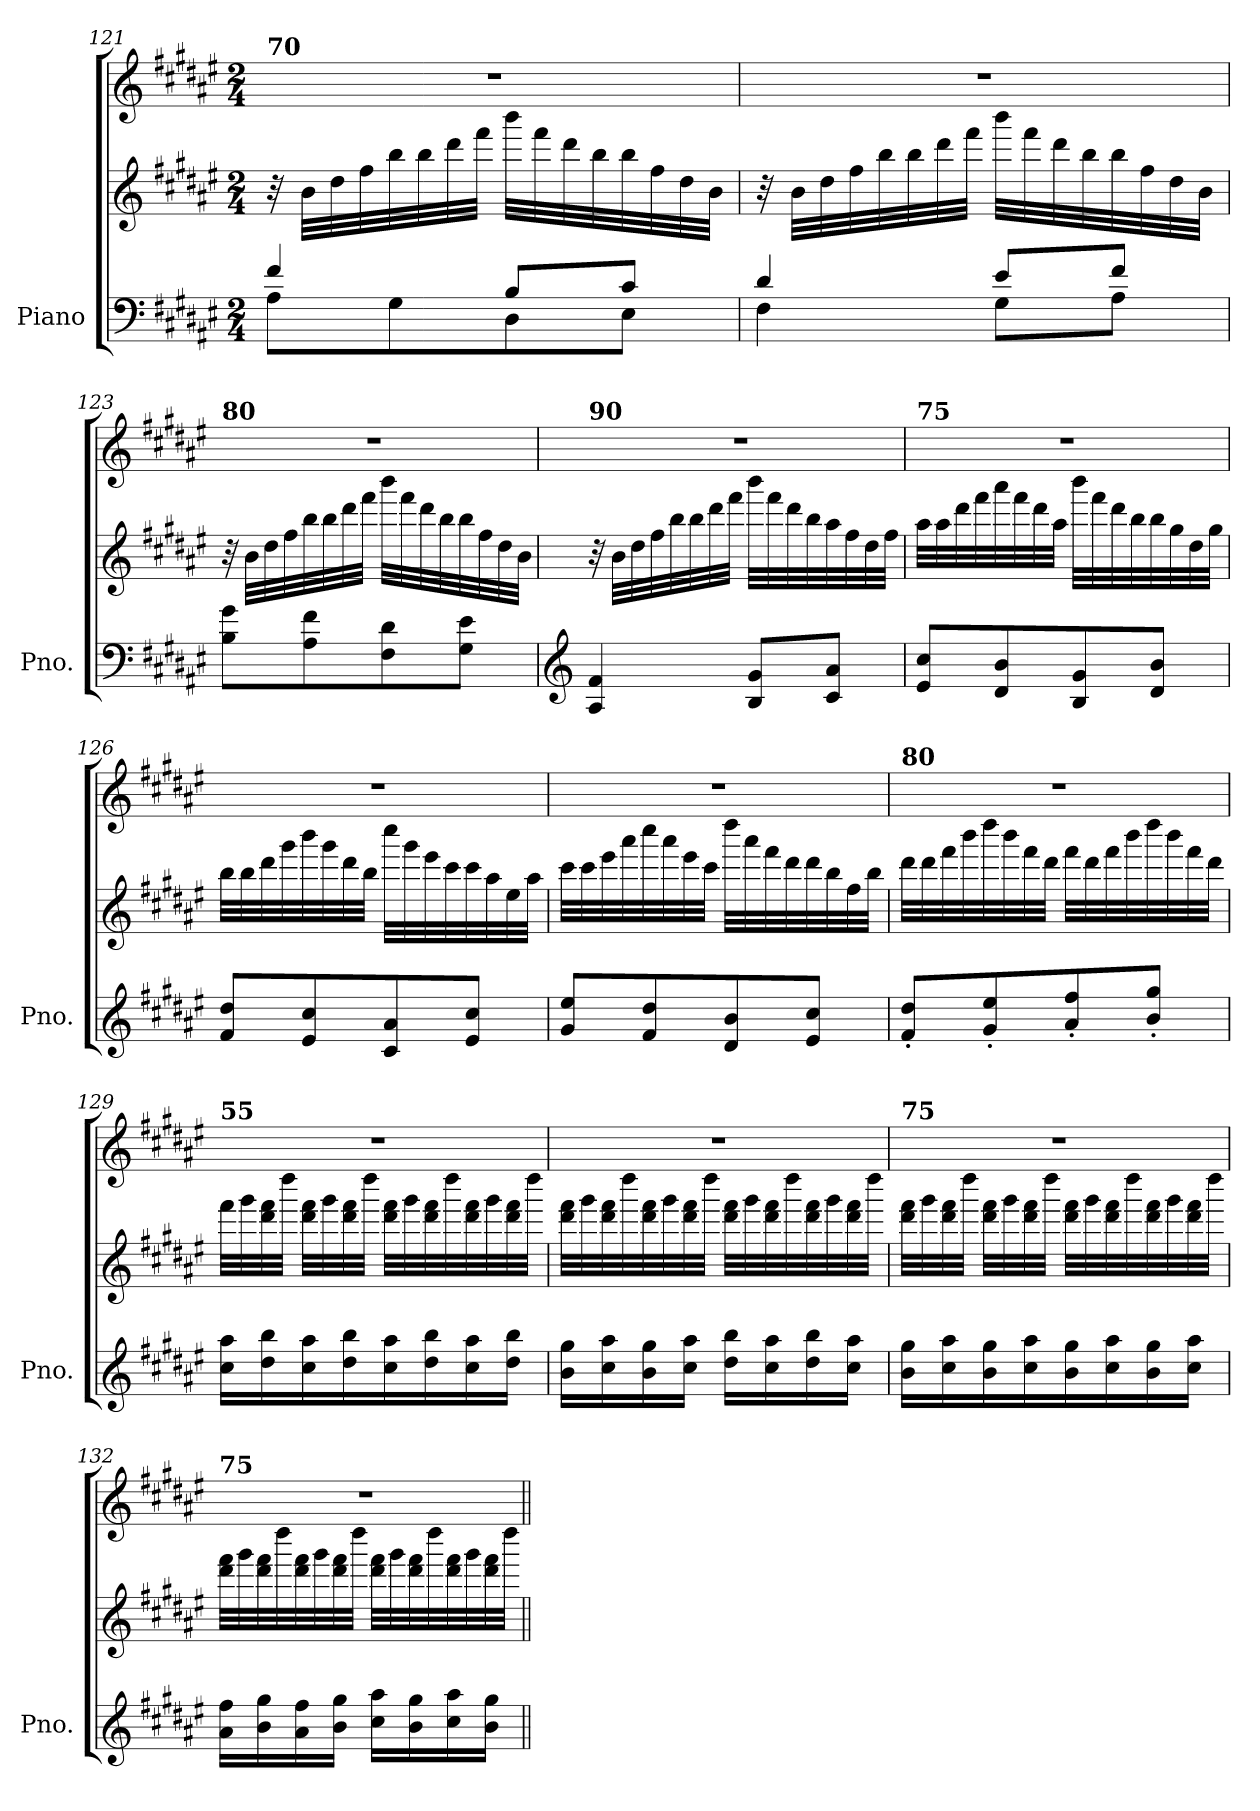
**kern	**kern	**kern	**dynam
*part1	*part1	*part1	*part1
*staff3	*staff2	*staff1	*staff1/2/3
*I"Piano	*	*	*
*I'Pno.	*	*	*
*clefF4	*clefG2	*clefG2	*
*k[f#c#g#d#a#e#]	*k[f#c#g#d#a#e#]	*k[f#c#g#d#a#e#]	*
*M2/4	*M2/4	*M2/4	*
=121	=121	=121	=121
*^	*	*	*
!	!	!	!LO:TX:a:B:t=70	!
8A#\L	4f#/	32r	2r	.
.	.	32b\LLL	.	.
.	.	32dd#\	.	.
.	.	32ff#\	.	.
8G#\	.	32bb\	.	.
.	.	32bb\	.	.
.	.	32ddd#\	.	.
.	.	32fff#\JJJ	.	.
8D#\	8B/L	32bbb\LLL	.	.
.	.	32fff#\	.	.
.	.	32ddd#\	.	.
.	.	32bb\	.	.
8E#\J	8c#/J	32bb\	.	.
.	.	32ff#\	.	.
.	.	32dd#\	.	.
.	.	32b\JJJ	.	.
=122	=122	=122	=122	=122
4F#\	4d#/	32r	2r	.
.	.	32b\LLL	.	.
.	.	32dd#\	.	.
.	.	32ff#\	.	.
.	.	32bb\	.	.
.	.	32bb\	.	.
.	.	32ddd#\	.	.
.	.	32fff#\JJJ	.	.
8G#\L	8e#/L	32bbb\LLL	.	.
.	.	32fff#\	.	.
.	.	32ddd#\	.	.
.	.	32bb\	.	.
8A#\J	8f#/J	32bb\	.	.
.	.	32ff#\	.	.
.	.	32dd#\	.	.
.	.	32b\JJJ	.	.
*v	*v	*	*	*
!!LO:LB:g=z
=123	=123	=123	=123
!	!	!LO:TX:a:B:t=80	!
8B\ 8g#\L	32r	2r	.
.	32b\LLL	.	.
.	32dd#\	.	.
.	32ff#\	.	.
8A#\ 8f#\	32bb\	.	.
.	32bb\	.	.
.	32ddd#\	.	.
.	32fff#\JJJ	.	.
8F#\ 8d#\	32bbb\LLL	.	.
.	32fff#\	.	.
.	32ddd#\	.	.
.	32bb\	.	.
8G#\ 8e#\J	32bb\	.	.
.	32ff#\	.	.
.	32dd#\	.	.
.	32b\JJJ	.	.
=124	=124	=124	=124
*clefG2	*	*	*
!	!	!LO:TX:a:B:t=90	!
4A#/ 4f#/	32r	2r	.
.	32b\LLL	.	.
.	32dd#\	.	.
.	32ff#\	.	.
.	32bb\	.	.
.	32bb\	.	.
.	32ddd#\	.	.
.	32fff#\JJJ	.	.
8B/ 8g#/L	32bbb\LLL	.	.
.	32fff#\	.	.
.	32ddd#\	.	.
.	32bb\	.	.
8c#/ 8a#/J	32aa#\	.	.
.	32ff#\	.	.
.	32dd#\	.	.
.	32ff#\JJJ	.	.
=125	=125	=125	=125
!	!	!LO:TX:a:B:t=75	!
8e#/ 8cc#/L	32aa#\LLL	2r	.
.	32aa#\	.	.
.	32ddd#\	.	.
.	32fff#\	.	.
8d#/ 8b/	32aaa#\	.	.
.	32fff#\	.	.
.	32ddd#\	.	.
.	32aa#\JJJ	.	.
8B/ 8g#/	32bbb\LLL	.	.
.	32fff#\	.	.
.	32ddd#\	.	.
.	32bb\	.	.
8d#/ 8b/J	32bb\	.	.
.	32gg#\	.	.
.	32dd#\	.	.
.	32gg#\JJJ	.	.
!!LO:LB:g=z
=126	=126	=126	=126
8f#/ 8dd#/L	32bb\LLL	2r	.
.	32bb\	.	.
.	32ddd#\	.	.
.	32ggg#\	.	.
8e#/ 8cc#/	32bbb\	.	.
.	32ggg#\	.	.
.	32ddd#\	.	.
.	32bb\JJJ	.	.
8c#/ 8a#/	32cccc#\LLL	.	.
.	32ggg#\	.	.
.	32eee#\	.	.
.	32ccc#\	.	.
8e#/ 8cc#/J	32ccc#\	.	.
.	32aa#\	.	.
.	32ee#\	.	.
.	32aa#\JJJ	.	.
=127	=127	=127	=127
8g#/ 8ee#/L	32ccc#\LLL	2r	.
.	32ccc#\	.	.
.	32eee#\	.	.
.	32aaa#\	.	.
8f#/ 8dd#/	32cccc#\	.	.
.	32aaa#\	.	.
.	32eee#\	.	.
.	32ccc#\JJJ	.	.
8d#/ 8b/	32dddd#\LLL	.	.
.	32aaa#\	.	.
.	32fff#\	.	.
.	32ddd#\	.	.
8e#/ 8cc#/J	32ddd#\	.	.
.	32bb\	.	.
.	32ff#\	.	.
.	32bb\JJJ	.	.
=128	=128	=128	=128
!	!	!LO:TX:a:B:t=80	!
8f#/' 8dd#/'L	32ddd#\LLL	2r	.
.	32ddd#\	.	.
.	32fff#\	.	.
.	32bbb\	.	.
8g#/' 8ee#/'	32dddd#\	.	.
.	32bbb\	.	.
.	32fff#\	.	.
.	32ddd#\JJJ	.	.
8a#/' 8ff#/'	32fff#\LLL	.	.
.	32ddd#\	.	.
.	32fff#\	.	.
.	32bbb\	.	.
8b/' 8gg#/'J	32dddd#\	.	.
.	32bbb\	.	.
.	32fff#\	.	.
.	32ddd#\JJJ	.	.
!!LO:PB:g=z
=129	=129	=129	=129
!	!	!LO:TX:a:B:t=55	!
!	!	!	!LO:DY:b=2
16cc#\ 16aa#\LL	32fff#\LLL	2r	other-dynamics
.	32ggg#\	.	.
16dd#\ 16bb\	32ddd#\ 32fff#\	.	.
.	32dddd#\JJJ	.	.
16cc#\ 16aa#\	32ddd#\ 32fff#\LLL	.	.
.	32ggg#\	.	.
16dd#\ 16bb\	32ddd#\ 32fff#\	.	.
.	32dddd#\JJJ	.	.
16cc#\ 16aa#\	32ddd#\ 32fff#\LLL	.	.
.	32ggg#\	.	.
16dd#\ 16bb\	32ddd#\ 32fff#\	.	.
.	32dddd#\	.	.
16cc#\ 16aa#\	32ddd#\ 32fff#\	.	.
.	32ggg#\	.	.
16dd#\ 16bb\JJ	32ddd#\ 32fff#\	.	.
.	32dddd#\JJJ	.	.
=130	=130	=130	=130
16b\ 16gg#\LL	32ddd#\ 32fff#\LLL	2r	.
.	32ggg#\	.	.
16cc#\ 16aa#\	32ddd#\ 32fff#\	.	.
.	32dddd#\	.	.
16b\ 16gg#\	32ddd#\ 32fff#\	.	.
.	32ggg#\	.	.
16cc#\ 16aa#\JJ	32ddd#\ 32fff#\	.	.
.	32dddd#\JJJ	.	.
16dd#\ 16bb\LL	32ddd#\ 32fff#\LLL	.	.
.	32ggg#\	.	.
16cc#\ 16aa#\	32ddd#\ 32fff#\	.	.
.	32dddd#\	.	.
16dd#\ 16bb\	32ddd#\ 32fff#\	.	.
.	32ggg#\	.	.
16cc#\ 16aa#\JJ	32ddd#\ 32fff#\	.	.
.	32dddd#\JJJ	.	.
!!LO:LB:g=z
=131	=131	=131	=131
!	!	!LO:TX:a:B:t=75	!
16b\ 16gg#\LL	32ddd#\ 32fff#\LLL	2r	.
.	32ggg#\	.	.
16cc#\ 16aa#\	32ddd#\ 32fff#\	.	.
.	32dddd#\JJJ	.	.
16b\ 16gg#\	32ddd#\ 32fff#\LLL	.	.
.	32ggg#\	.	.
16cc#\ 16aa#\	32ddd#\ 32fff#\	.	.
.	32dddd#\JJJ	.	.
16b\ 16gg#\	32ddd#\ 32fff#\LLL	.	.
.	32ggg#\	.	.
16cc#\ 16aa#\	32ddd#\ 32fff#\	.	.
.	32dddd#\	.	.
16b\ 16gg#\	32ddd#\ 32fff#\	.	.
.	32ggg#\	.	.
16cc#\ 16aa#\JJ	32ddd#\ 32fff#\	.	.
.	32dddd#\JJJ	.	.
=132	=132	=132	=132
!	!	!LO:TX:a:B:t=75	!
16a#\ 16ff#\LL	32ddd#\ 32fff#\LLL	2r	.
.	32ggg#\	.	.
16b\ 16gg#\	32ddd#\ 32fff#\	.	.
.	32dddd#\	.	.
16a#\ 16ff#\	32ddd#\ 32fff#\	.	.
.	32ggg#\	.	.
16b\ 16gg#\JJ	32ddd#\ 32fff#\	.	.
.	32dddd#\JJJ	.	.
16cc#\ 16aa#\LL	32ddd#\ 32fff#\LLL	.	.
.	32ggg#\	.	.
16b\ 16gg#\	32ddd#\ 32fff#\	.	.
.	32dddd#\	.	.
16cc#\ 16aa#\	32ddd#\ 32fff#\	.	.
.	32ggg#\	.	.
16b\ 16gg#\JJ	32ddd#\ 32fff#\	.	.
.	32dddd#\JJJ	.	.
=||	=||	=||	=||
*-	*-	*-	*-
